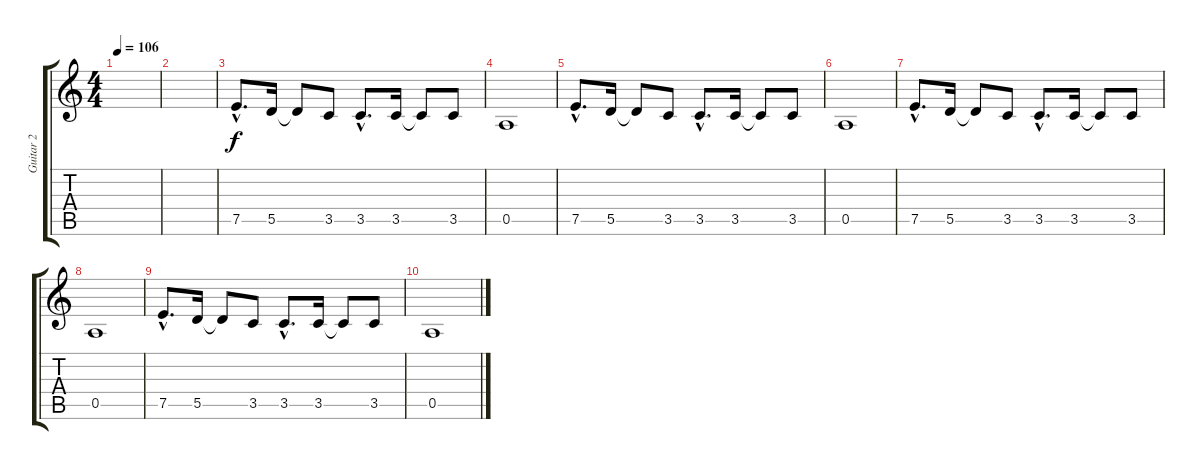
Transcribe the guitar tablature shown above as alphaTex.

\track ("Guitar 2" "Guitar 2") {instrument electricguitarjazz}
\staff {score tabs}
\tuning (E4 B3 G3 D3 A2 E2) {hide}
\ts (4 4)
\tempo 106
\clef g2
\ks c
|
|
7.5{hac}.8{d} 5.5.16 5.5{t}.8 3.5.8 3.5{hac}.8{d} 3.5.16 3.5{t}.8 3.5.8 |
0.5.1 |
7.5{hac}.8{d} 5.5.16 5.5{t}.8 3.5.8 3.5{hac}.8{d} 3.5.16 3.5{t}.8 3.5.8 |
0.5.1 |
7.5{hac}.8{d} 5.5.16 5.5{t}.8 3.5.8 3.5{hac}.8{d} 3.5.16 3.5{t}.8 3.5.8 |
0.5.1 |
7.5{hac}.8{d} 5.5.16 5.5{t}.8 3.5.8 3.5{hac}.8{d} 3.5.16 3.5{t}.8 3.5.8 |
0.5.1
